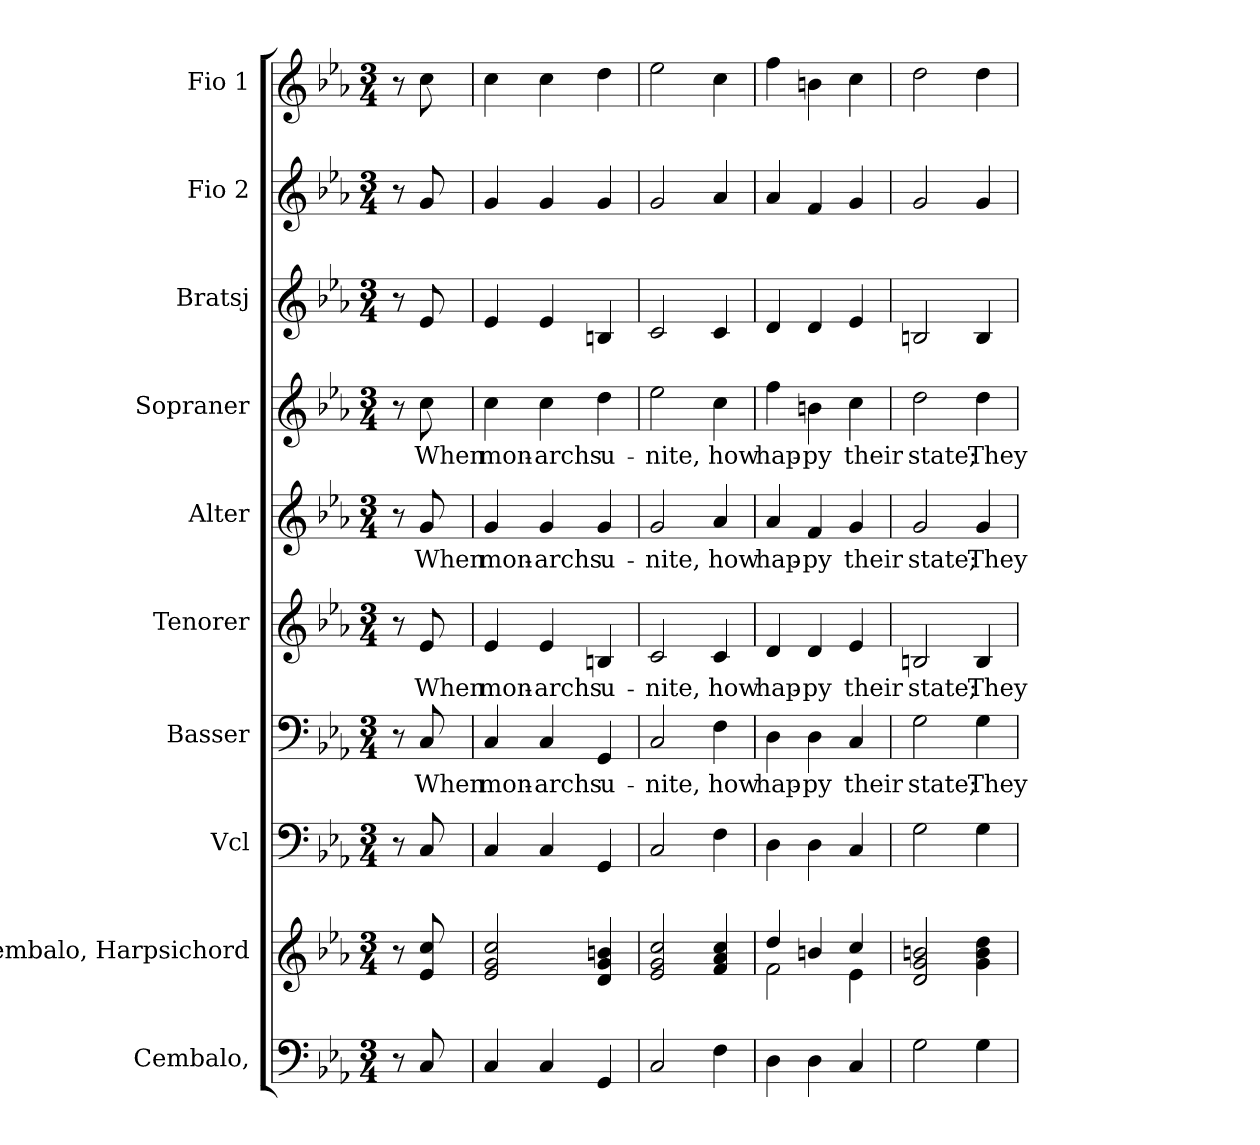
**kern	**kern	**kern	**kern	**text	**kern	**text	**kern	**text	**kern	**text	**kern	**kern	**kern
*part10	*part9	*part8	*part7	*part7	*part6	*part6	*part5	*part5	*part4	*part4	*part3	*part2	*part1
*staff10	*staff9	*staff8	*staff7	*staff7	*staff6	*staff6	*staff5	*staff5	*staff4	*staff4	*staff3	*staff2	*staff1
*I"Cembalo,	*I"Cembalo, Harpsichord	*I"Vcl	*I"Basser	*	*I"Tenorer	*	*I"Alter	*	*I"Sopraner	*	*I"Bratsj	*I"Fio 2	*I"Fio 1
*	*I'Hpschd	*I'Vc	*	*	*	*	*	*	*	*	*	*	*
*clefF4	*clefG2	*clefF4	*clefF4	*	*clefG2	*	*clefG2	*	*clefG2	*	*clefG2	*clefG2	*clefG2
*k[b-e-a-]	*k[b-e-a-]	*k[b-e-a-]	*k[b-e-a-]	*	*k[b-e-a-]	*	*k[b-e-a-]	*	*k[b-e-a-]	*	*k[b-e-a-]	*k[b-e-a-]	*k[b-e-a-]
*M3/4	*M3/4	*M3/4	*M3/4	*	*M3/4	*	*M3/4	*	*M3/4	*	*M3/4	*M3/4	*M3/4
*MM180	*MM180	*MM180	*MM180	*	*MM180	*	*MM180	*	*MM180	*	*MM180	*MM180	*MM180
=	=	=	=	=	=	=	=	=	=	=	=	=	=
8r	8r	8r	8r	.	8r	.	8r	.	8r	.	8r	8r	8r
!	!	!	!	!LO:LY:b	!	!LO:LY:b	!	!LO:LY:b	!	!LO:LY:b	!	!	!
8C/	8e-/ 8cc/	8C/	8C/	When	8e-/	When	8g/	When	8cc\	When	8e-/	8g/	8cc\
=1	=1	=1	=1	=1	=1	=1	=1	=1	=1	=1	=1	=1	=1
!	!	!	!	!LO:LY:b	!	!LO:LY:b	!	!LO:LY:b	!	!LO:LY:b	!	!	!
4C/	2e-/ 2g/ 2cc/	4C/	4C/	mon-	4e-/	mon-	4g/	mon-	4cc\	mon-	4e-/	4g/	4cc\
!	!	!	!	!LO:LY:b	!	!LO:LY:b	!	!LO:LY:b	!	!LO:LY:b	!	!	!
4C/	.	4C/	4C/	-archs	4e-/	-archs	4g/	-archs	4cc\	-archs	4e-/	4g/	4cc\
!	!	!	!	!LO:LY:b	!	!LO:LY:b	!	!LO:LY:b	!	!LO:LY:b	!	!	!
4GG/	4d/ 4g/ 4bn/	4GG/	4GG/	u-	4Bn/	u-	4g/	u-	4dd\	u-	4Bn/	4g/	4dd\
=2	=2	=2	=2	=2	=2	=2	=2	=2	=2	=2	=2	=2	=2
!	!	!	!	!LO:LY:b	!	!LO:LY:b	!	!LO:LY:b	!	!LO:LY:b	!	!	!
2C/	2e-/ 2g/ 2cc/	2C/	2C/	-nite,	2c/	-nite,	2g/	-nite,	2ee-\	-nite,	2c/	2g/	2ee-\
!	!	!	!	!LO:LY:b	!	!LO:LY:b	!	!LO:LY:b	!	!LO:LY:b	!	!	!
4F\	4f/ 4a-/ 4cc/	4F\	4F\	how	4c/	how	4a-/	how	4cc\	how	4c/	4a-/	4cc\
=3	=3	=3	=3	=3	=3	=3	=3	=3	=3	=3	=3	=3	=3
*	*^	*	*	*	*	*	*	*	*	*	*	*	*
!	!	!	!	!	!LO:LY:b	!	!LO:LY:b	!	!LO:LY:b	!	!LO:LY:b	!	!	!
4D\	4dd/	2f\	4D\	4D\	hap-	4d/	hap-	4a-/	hap-	4ff\	hap-	4d/	4a-/	4ff\
!	!	!	!	!	!LO:LY:b	!	!LO:LY:b	!	!LO:LY:b	!	!LO:LY:b	!	!	!
4D\	4bn/	.	4D\	4D\	-py	4d/	-py	4f/	-py	4bn\	-py	4d/	4f/	4bn\
!	!	!	!	!	!LO:LY:b	!	!LO:LY:b	!	!LO:LY:b	!	!LO:LY:b	!	!	!
4C/	4cc/	4e-\	4C/	4C/	their	4e-/	their	4g/	their	4cc\	their	4e-/	4g/	4cc\
=4	=4	=4	=4	=4	=4	=4	=4	=4	=4	=4	=4	=4	=4	=4
!	!	!	!	!	!LO:LY:b	!	!LO:LY:b	!	!LO:LY:b	!	!LO:LY:b	!	!	!
*	*v	*v	*	*	*	*	*	*	*	*	*	*	*	*
2G\	2d/ 2g/ 2bn/	2G\	2G\	state;	2Bn/	state;	2g/	state;	2dd\	state;	2Bn/	2g/	2dd\
!	!	!	!	!LO:LY:b	!	!LO:LY:b	!	!LO:LY:b	!	!LO:LY:b	!	!	!
4G\	4g\ 4b\ 4dd\	4G\	4G\	They	4B/	They	4g/	They	4dd\	They	4B/	4g/	4dd\
=	=	=	=	=	=	=	=	=	=	=	=	=	=
*-	*-	*-	*-	*-	*-	*-	*-	*-	*-	*-	*-	*-	*-
